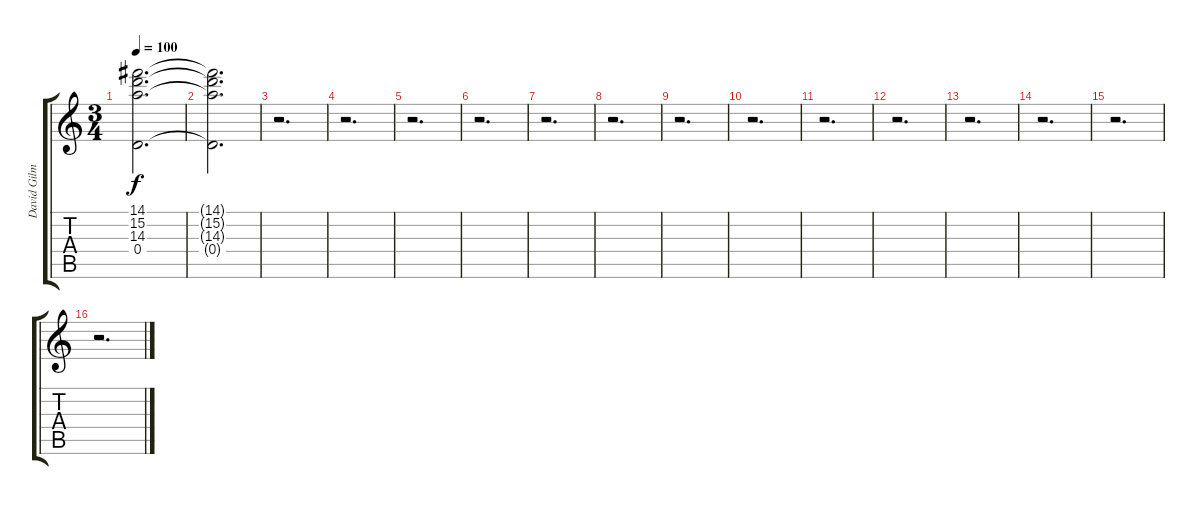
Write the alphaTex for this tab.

\track ("David Gilmour" "David Gilm") {instrument acousticguitarsteel}
\staff {score tabs}
\tuning (E4 B3 G3 D3 A2 E2) {hide}
\ts (3 4)
\tempo 100
\clef g2
\ks c
(14.1{t} 15.2{t} 14.3{t} 0.4{t}).2{d dy f} |
(14.1{t} 15.2{t} 14.3{t} 0.4{t}).2{d} |
r.2{d} |
r.2{d} |
r.2{d} |
r.2{d} |
r.2{d} |
r.2{d} |
r.2{d} |
r.2{d} |
r.2{d} |
r.2{d} |
r.2{d} |
r.2{d} |
r.2{d} |
r.2{d}
